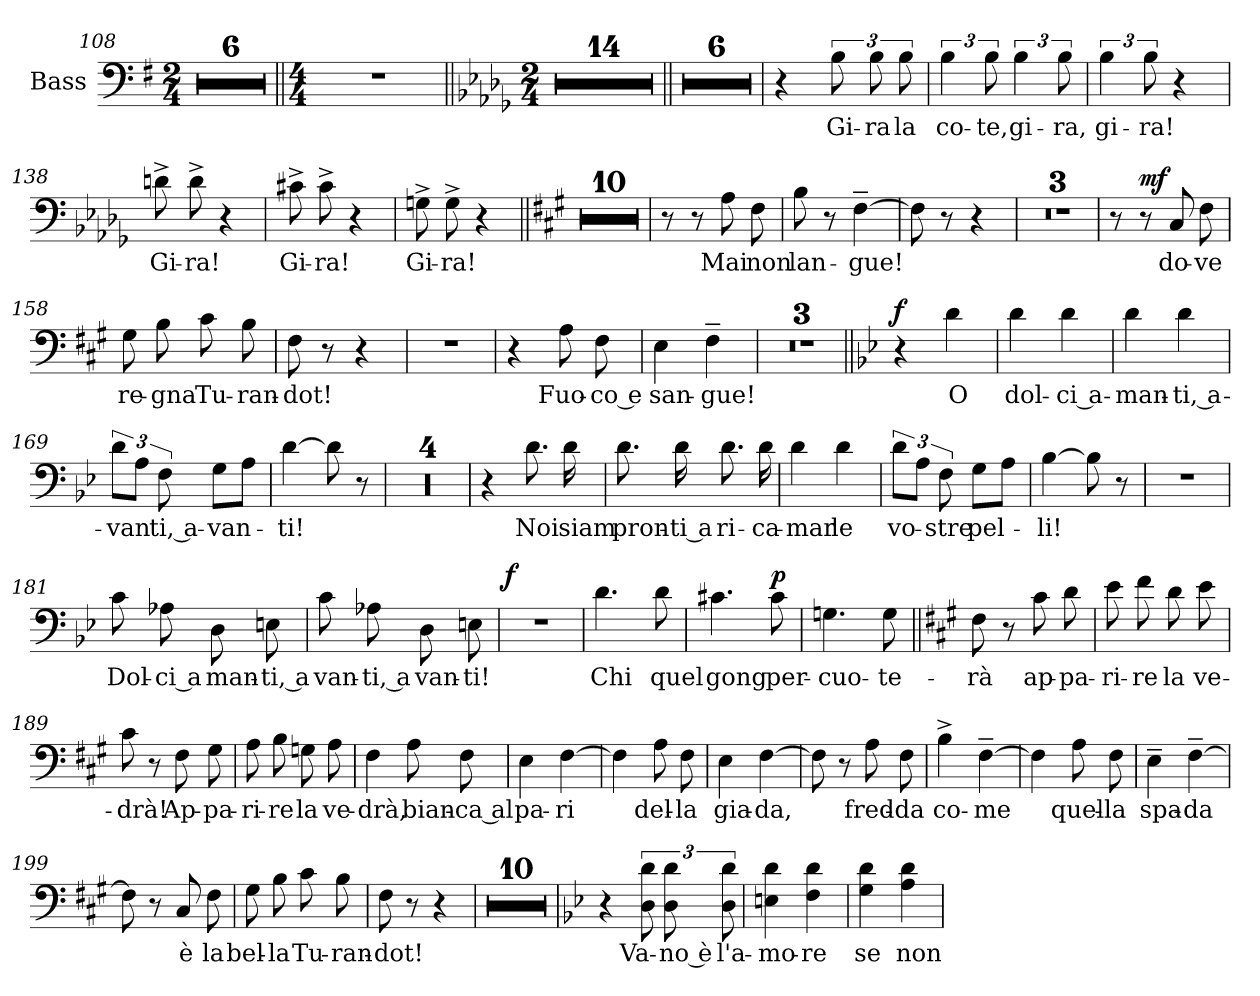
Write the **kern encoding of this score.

**kern	**text	**dynam
*part1	*part1	*part1
*staff1	*staff1	*staff1
*I"Bass	*	*
*I'B.	*	*
*clefF4	*	*
*k[f#]	*	*
*M2/4	*	*
=108	=108	=108
2r	.	.
=109	=109	=109
2r	.	.
=110	=110	=110
2r	.	.
=111	=111	=111
2r	.	.
!!LO:LB:g=z
=112	=112	=112
2r	.	.
=113	=113	=113
2r	.	.
!!LO:PB:g=z
=114||	=114||	=114||
*M4/4	*	*
1r	.	.
=115||	=115||	=115||
*k[b-e-a-d-g-]	*	*
*M2/4	*	*
2r	.	.
=116	=116	=116
2r	.	.
!!LO:LB:g=z
=117	=117	=117
2r	.	.
=118	=118	=118
2r	.	.
=119	=119	=119
2r	.	.
=120	=120	=120
2r	.	.
!!LO:PB:g=z
=121	=121	=121
2r	.	.
=122	=122	=122
2r	.	.
=123	=123	=123
2r	.	.
=124	=124	=124
2r	.	.
=125	=125	=125
2r	.	.
!!LO:LB:g=z
=126	=126	=126
2r	.	.
=127	=127	=127
2r	.	.
=128	=128	=128
2r	.	.
=129||	=129||	=129||
2r	.	.
=130	=130	=130
2r	.	.
!!LO:PB:g=z
=131	=131	=131
2r	.	.
=132	=132	=132
2r	.	.
=133	=133	=133
2r	.	.
=134	=134	=134
2r	.	.
=135	=135	=135
4r	.	.
!	!LO:LY:b	!
12B-\	Gi-	.
!	!LO:LY:b	!
12B-\	-ra	.
!	!LO:LY:b	!
12B-\	la	.
!!LO:PB:g=z
=136	=136	=136
!	!LO:LY:b	!
6B-\	co-	.
!	!LO:LY:b	!
12B-\	-te,	.
!	!LO:LY:b	!
6B-\	gi-	.
!	!LO:LY:b	!
12B-\	-ra,	.
=137	=137	=137
!	!LO:LY:b	!
6B-\	gi-	.
!	!LO:LY:b	!
12B-\	-ra!	.
4r	.	.
=138	=138	=138
!	!LO:LY:b	!
8dn^\	Gi-	.
!	!LO:LY:b	!
8d^\	-ra!	.
4r	.	.
=139	=139	=139
!	!LO:LY:b	!
8c#X^\	Gi-	.
!	!LO:LY:b	!
8c#^\	-ra!	.
4r	.	.
=140	=140	=140
!	!LO:LY:b	!
8Gn^\	Gi-	.
!	!LO:LY:b	!
8G^\	-ra!	.
4r	.	.
!!LO:LB:g=z
=141||	=141||	=141||
*k[f#c#g#]	*	*
2r	.	.
=142	=142	=142
2r	.	.
=143	=143	=143
2r	.	.
=144	=144	=144
2r	.	.
=145	=145	=145
2r	.	.
=146	=146	=146
2r	.	.
!!LO:PB:g=z
=147	=147	=147
2r	.	.
=148	=148	=148
2r	.	.
=149	=149	=149
2r	.	.
=150	=150	=150
2r	.	.
=151	=151	=151
8r	.	.
8r	.	.
!	!LO:LY:b	!
8A\	Mai	.
!	!LO:LY:b	!
8F#\	non	.
=152	=152	=152
!	!LO:LY:b	!
8B\	lan-	.
8r	.	.
!	!LO:LY:b	!
[4F#~\	-gue!	.
!!LO:PB:g=z
=153	=153	=153
8F#\]	.	.
8r	.	.
4r	.	.
=154	=154	=154
2r	.	.
=155	=155	=155
2r	.	.
=156	=156	=156
2r	.	.
=157	=157	=157
8r	.	.
!	!	!LO:DY:b
8r	.	mf
!	!LO:LY:b	!
8C#/	do-	.
!	!LO:LY:b	!
8F#\	-ve	.
=158	=158	=158
!	!LO:LY:b	!
8G#\	re-	.
!	!LO:LY:b	!
8B\	-gna	.
!	!LO:LY:b	!
8c#\	Tu-	.
!	!LO:LY:b	!
8B\	-ran-	.
!!LO:PB:g=z
=159	=159	=159
!	!LO:LY:b	!
8F#\	-dot!	.
8r	.	.
4r	.	.
=160	=160	=160
2r	.	.
=161	=161	=161
4r	.	.
!	!LO:LY:b	!
8A\	Fuo-	.
!	!LO:LY:b	!
8F#\	-co e	.
=162	=162	=162
!	!LO:LY:b	!
4E\	san-	.
!	!LO:LY:b	!
4F#~\	-gue!	.
=163	=163	=163
2r	.	.
!!LO:PB:g=z
=164	=164	=164
2r	.	.
=165	=165	=165
2r	.	.
=166||	=166||	=166||
*k[b-e-]	*	*
!	!	!LO:DY:b
4r	.	f
!	!LO:LY:b	!
4d\	O	.
=167	=167	=167
!	!LO:LY:b	!
4d\	dol-	.
!	!LO:LY:b	!
4d\	-ci a-	.
=168	=168	=168
!	!LO:LY:b	!
4d\	-man-	.
!	!LO:LY:b	!
4d\	-ti, a-	.
!!LO:PB:g=z
=169	=169	=169
!	!LO:LY:b	!
12d\L	-van	.
12A\J	.	.
!	!LO:LY:b	!
12F\	ti, a-	.
!	!LO:LY:b	!
8G\L	-van-	.
8A\J	.	.
=170	=170	=170
!	!LO:LY:b	!
[4d\	-ti!	.
8d\]	.	.
8r	.	.
=171	=171	=171
2r	.	.
=172	=172	=172
2r	.	.
!!LO:PB:g=z
=173	=173	=173
2r	.	.
=174	=174	=174
2r	.	.
=175	=175	=175
4r	.	.
!	!LO:LY:b	!
8.d\	Noi	.
!	!LO:LY:b	!
16d\	siam	.
=176	=176	=176
!	!LO:LY:b	!
8.d\	pron-	.
!	!LO:LY:b	!
16d\	-ti a	.
!	!LO:LY:b	!
8.d\	ri-	.
!	!LO:LY:b	!
16d\	-ca-	.
=177	=177	=177
!	!LO:LY:b	!
4d\	-mar	.
!	!LO:LY:b	!
4d\	le	.
=178	=178	=178
!	!LO:LY:b	!
12d\L	vo-	.
12A\J	.	.
!	!LO:LY:b	!
12F\	-stre	.
!	!LO:LY:b	!
8G\L	pel-	.
8A\J	.	.
!!LO:PB:g=z
=179	=179	=179
!	!LO:LY:b	!
[4B-\	-li!	.
8B-\]	.	.
8r	.	.
=180	=180	=180
2r	.	.
=181	=181	=181
!	!LO:LY:b	!
8c\	Dol-	.
!	!LO:LY:b	!
8A-X\	-ci a	.
!	!LO:LY:b	!
8D\	-man-	.
!	!LO:LY:b	!
8En\	-ti, a	.
=182	=182	=182
!	!LO:LY:b	!
8c\	-van-	.
!	!LO:LY:b	!
8A-X\	-ti, a	.
!	!LO:LY:b	!
8D\	-van-	.
!	!LO:LY:b	!
8En\	-ti!	.
!!LO:PB:g=z
=183	=183	=183
!	!	!LO:DY:b
2r	.	f
=184	=184	=184
!	!LO:LY:b	!
4.d\	Chi	.
!	!LO:LY:b	!
8d\	quel	.
=185	=185	=185
!	!LO:LY:b	!
4.c#X\	gong	.
!	!LO:LY:b	!LO:DY:a
8c#\	per-	p
=186	=186	=186
!	!LO:LY:b	!
4.Gn\	-cuo-	.
!	!LO:LY:b	!
8G\	-te-	.
!!LO:PB:g=z
=187||	=187||	=187||
*k[f#c#g#]	*	*
!	!LO:LY:b	!
8F#\	-rà	.
8r	.	.
!	!LO:LY:b	!
8c#\	ap-	.
!	!LO:LY:b	!
8d\	-pa-	.
=188	=188	=188
!	!LO:LY:b	!
8e\	-ri-	.
!	!LO:LY:b	!
8f#\	-re	.
!	!LO:LY:b	!
8d\	la	.
!	!LO:LY:b	!
8e\	ve-	.
=189	=189	=189
!	!LO:LY:b	!
8c#\	-drà!	.
8r	.	.
!	!LO:LY:b	!
8F#\	Ap-	.
!	!LO:LY:b	!
8G#\	-pa-	.
=190	=190	=190
!	!LO:LY:b	!
8A\	-ri-	.
!	!LO:LY:b	!
8B\	-re	.
!	!LO:LY:b	!
8Gn\	la	.
!	!LO:LY:b	!
8A\	ve-	.
=191	=191	=191
!	!LO:LY:b	!
4F#\	-drà,	.
!	!LO:LY:b	!
8A\	bian-	.
!	!LO:LY:b	!
8F#\	-ca al	.
=192	=192	=192
!	!LO:LY:b	!
4E\	pa-	.
!	!LO:LY:b	!
[4F#\	-ri	.
!!LO:PB:g=z
=193	=193	=193
4F#\]	.	.
!	!LO:LY:b	!
8A\	del-	.
!	!LO:LY:b	!
8F#\	-la	.
=194	=194	=194
!	!LO:LY:b	!
4E\	gia-	.
!	!LO:LY:b	!
[4F#\	-da,	.
=195	=195	=195
8F#\]	.	.
8r	.	.
!	!LO:LY:b	!
8A\	fred-	.
!	!LO:LY:b	!
8F#\	-da	.
=196	=196	=196
!	!LO:LY:b	!
4B^\	co-	.
!	!LO:LY:b	!
[4F#~\	-me	.
=197	=197	=197
4F#\]	.	.
!	!LO:LY:b	!
8A\	quel-	.
!	!LO:LY:b	!
8F#\	-la	.
=198	=198	=198
!	!LO:LY:b	!
4E~\	spa-	.
!	!LO:LY:b	!
[4F#~\	-da	.
!!LO:PB:g=z
=199	=199	=199
8F#\]	.	.
8r	.	.
!	!LO:LY:b	!
8C#/	è	.
!	!LO:LY:b	!
8F#\	la	.
=200	=200	=200
!	!LO:LY:b	!
8G#\	bel-	.
!	!LO:LY:b	!
8B\	-la	.
!	!LO:LY:b	!
8c#\	Tu-	.
!	!LO:LY:b	!
8B\	-ran-	.
=201	=201	=201
!	!LO:LY:b	!
8F#\	-dot!	.
8r	.	.
4r	.	.
=202	=202	=202
2r	.	.
=203	=203	=203
2r	.	.
!!LO:PB:g=z
=204	=204	=204
2r	.	.
=205	=205	=205
2r	.	.
=206	=206	=206
2r	.	.
=207	=207	=207
2r	.	.
=208	=208	=208
2r	.	.
=209	=209	=209
2r	.	.
!!LO:PB:g=z
=210	=210	=210
2r	.	.
=211	=211	=211
2r	.	.
=212	=212	=212
*k[b-e-]	*	*
4r	.	.
!	!LO:LY:b	!
12D\ 12d\	Va-	.
!	!LO:LY:b	!
12D\ 12d\	-no è	.
!	!LO:LY:b	!
12D\ 12d\	l'a-	.
=213	=213	=213
!	!LO:LY:b	!
4En\ 4d\	-mo-	.
!	!LO:LY:b	!
4F\ 4d\	-re	.
=214	=214	=214
!	!LO:LY:b	!
4G\ 4d\	se	.
!	!LO:LY:b	!
4A\ 4d\	non	.
=	=	=
*-	*-	*-
